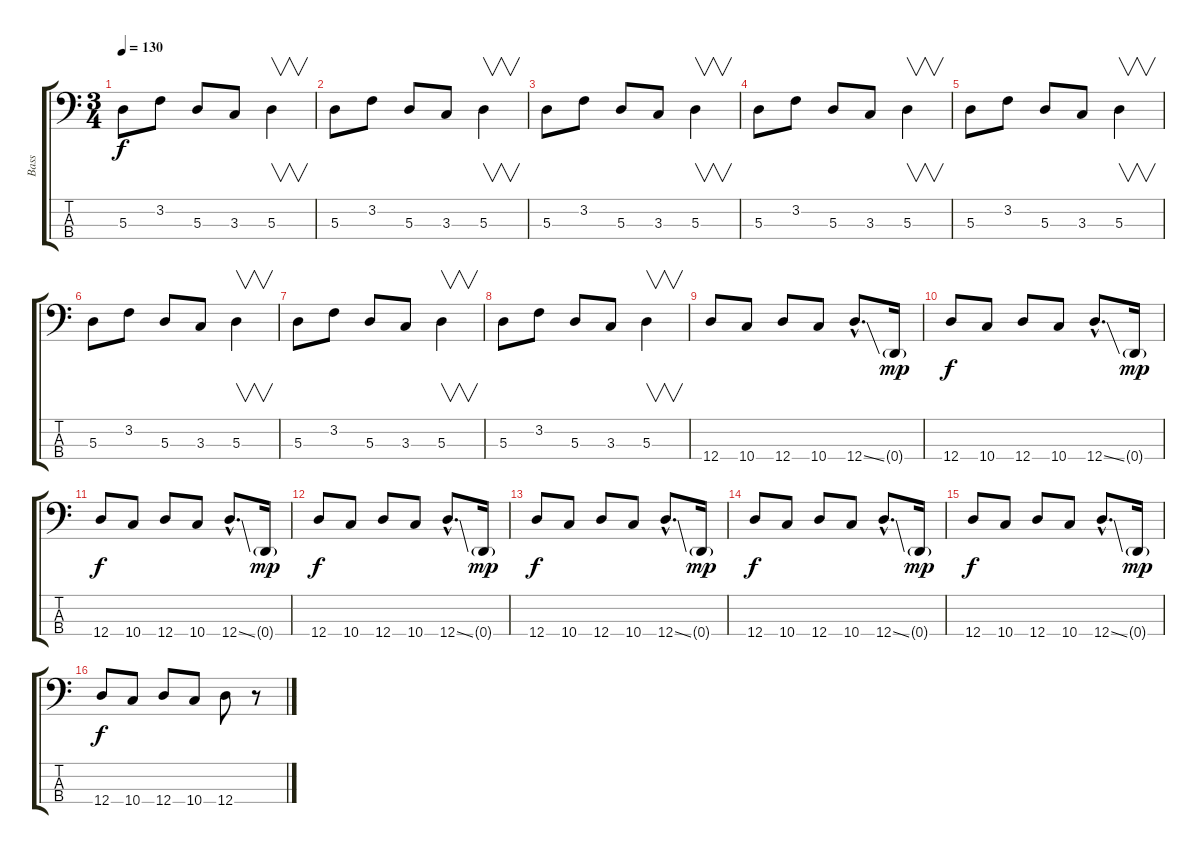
\track ("Bass" "Bass") {instrument slapbass2}
\staff {score tabs}
\tuning (G2 D2 A1 D1) {hide}
\ts (3 4)
\tempo 130
\clef f4
\ks c
5.3.8{dy f volume 13 instrument slapbass2} 3.2.8 5.3.8 3.3.8 5.3.4{v} |
5.3.8 3.2.8 5.3.8 3.3.8 5.3.4{v} |
5.3.8 3.2.8 5.3.8 3.3.8 5.3.4{v} |
5.3.8 3.2.8 5.3.8 3.3.8 5.3.4{v} |
5.3.8 3.2.8 5.3.8 3.3.8 5.3.4{v} |
5.3.8 3.2.8 5.3.8 3.3.8 5.3.4{v} |
5.3.8 3.2.8 5.3.8 3.3.8 5.3.4{v} |
5.3.8 3.2.8 5.3.8 3.3.8 5.3.4{v} |
12.4.8{volume 13} 10.4.8 12.4.8 10.4.8 12.4{ss hac}.8{d} 0.4{g}.16{dy mp volume 0} |
12.4.8{dy f volume 13} 10.4.8 12.4.8 10.4.8 12.4{ss hac}.8{d} 0.4{g}.16{dy mp volume 0} |
12.4.8{dy f volume 13} 10.4.8 12.4.8 10.4.8 12.4{ss hac}.8{d} 0.4{g}.16{dy mp volume 0} |
12.4.8{dy f volume 13} 10.4.8 12.4.8 10.4.8 12.4{ss hac}.8{d} 0.4{g}.16{dy mp volume 0} |
12.4.8{dy f volume 13} 10.4.8 12.4.8 10.4.8 12.4{ss hac}.8{d} 0.4{g}.16{dy mp volume 0} |
12.4.8{dy f volume 13} 10.4.8 12.4.8 10.4.8 12.4{ss hac}.8{d} 0.4{g}.16{dy mp volume 0} |
12.4.8{dy f volume 13} 10.4.8 12.4.8 10.4.8 12.4{ss hac}.8{d} 0.4{g}.16{dy mp volume 0} |
12.4.8{dy f volume 13} 10.4.8 12.4.8 10.4.8 12.4.8 r.8
